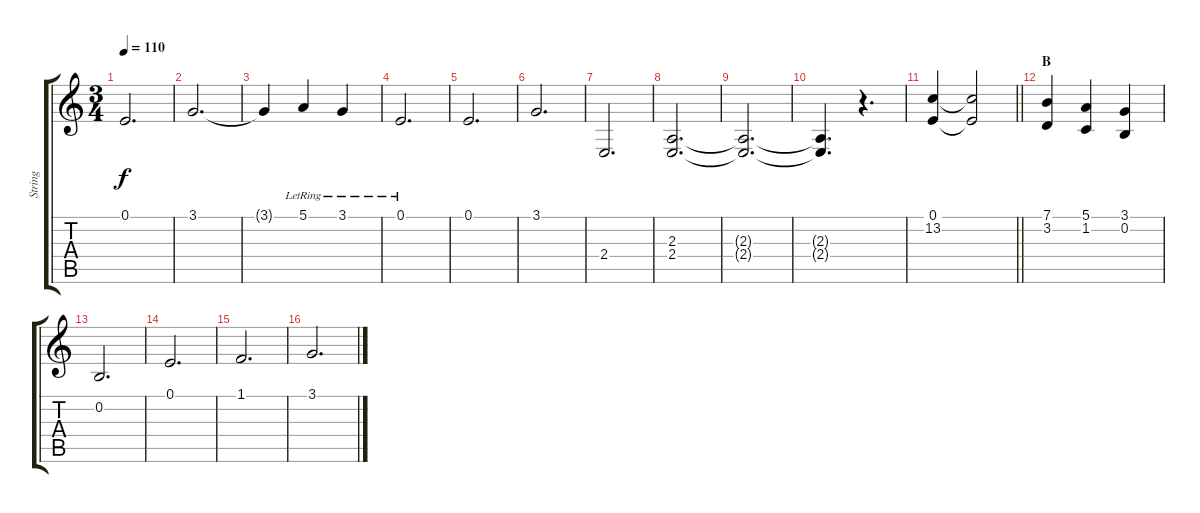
\track ("String" "String") {instrument stringensemble1}
\staff {score tabs}
\tuning (E4 B3 G3 D3 A2 E2) {hide}
\ts (3 4)
\tempo 110
\clef g2
\ks c
0.1.2{d dy f volume 8} |
3.1.2{d} |
3.1{t}.4 5.1{lr}.4 3.1{lr}.4 |
0.1{lr}.2{d} |
0.1.2{d} |
3.1.2{d} |
2.4.2{d} |
(2.3 2.4).2{d volume 16} |
(2.3{t} 2.4{t}).2{d} |
(2.3{t} 2.4{t}).4{d volume 0} r.4{d} |
\barLineRight lightlight
(0.1 13.2).4{volume 5 instrument stringensemble2} (0.1{t} 13.2{t}).2{volume 14} |
\section ("" "B")
(7.1 3.2).4 (5.1 1.2).4 (3.1 0.2).4 |
0.2.2{d} |
0.1.2{d} |
1.1.2{d} |
3.1.2{d}
